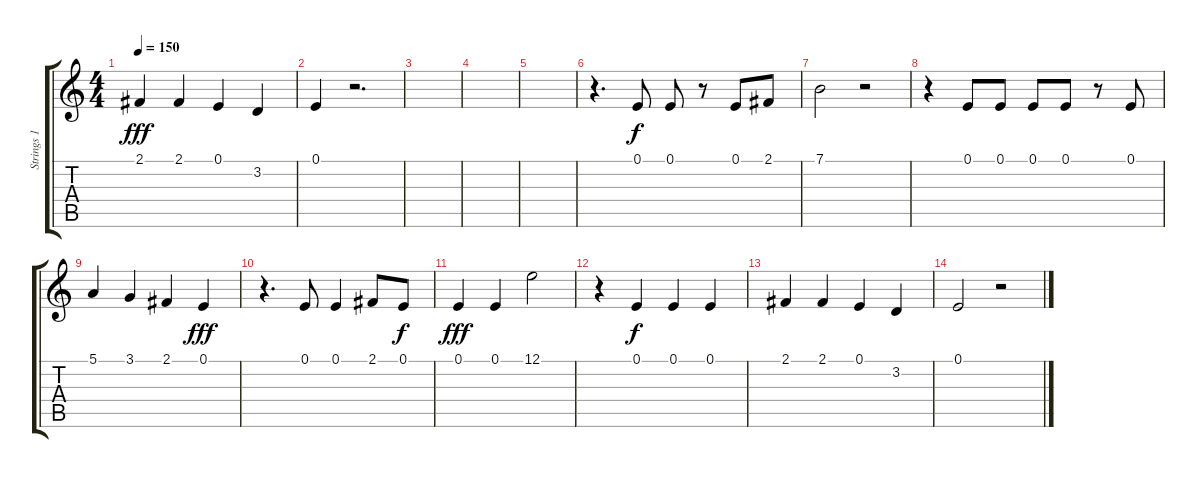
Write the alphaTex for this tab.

\track ("Strings 1 (vocals)" "Strings 1 ") {mute instrument frenchhorn}
\staff {score tabs}
\tuning (E4 B3 G3 D3 A2 E2) {hide}
\ts (4 4)
\tempo 150
\clef g2
\ks c
2.1.4{dy fff} 2.1.4 0.1.4 3.2.4 |
0.1.4 r.2{d} |
|
|
|
r.4{d} 0.1.8{dy f} 0.1.8 r.8 0.1.8 2.1.8 |
7.1.2 r.2 |
r.4 0.1.8 0.1.8 0.1.8 0.1.8 r.8 0.1.8 |
5.1.4 3.1.4 2.1.4 0.1.4{dy fff} |
r.4{d} 0.1.8 0.1.4 2.1.8 0.1.8{dy f} |
0.1.4{dy fff} 0.1.4 12.1.2 |
r.4 0.1.4{dy f} 0.1.4 0.1.4 |
2.1.4 2.1.4 0.1.4 3.2.4 |
0.1.2 r.2
